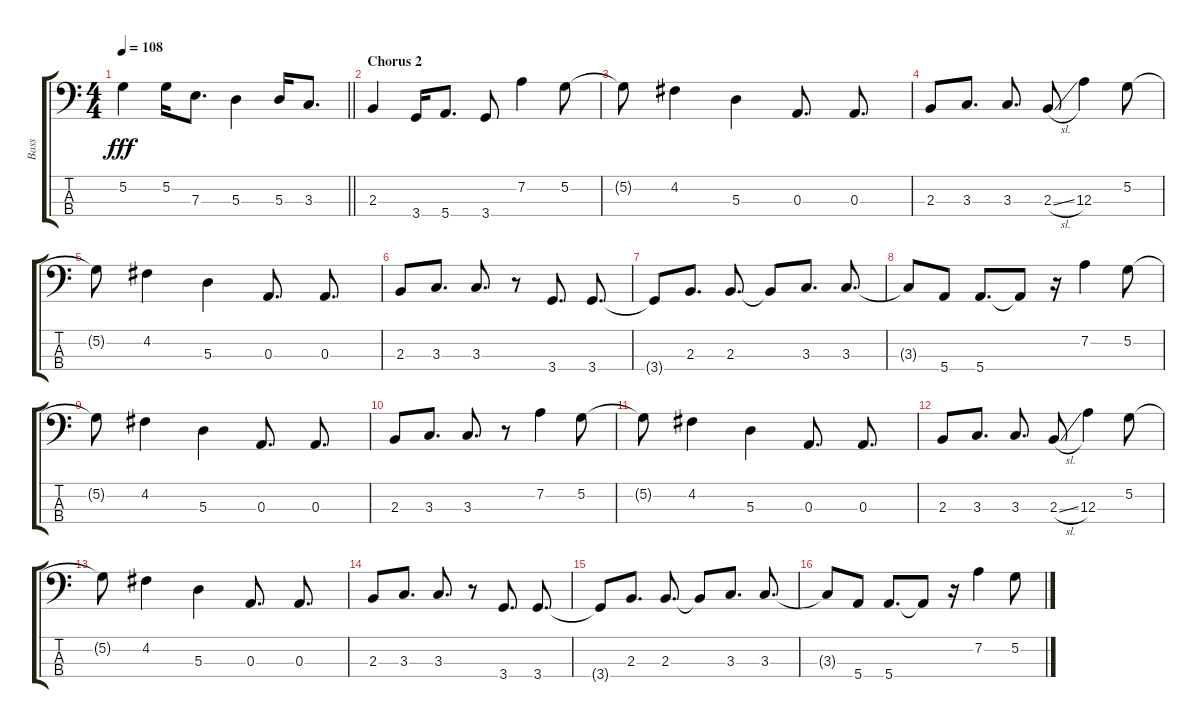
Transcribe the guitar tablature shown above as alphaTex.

\track ("Bass" "Bass") {instrument electricbassfinger}
\staff {score tabs}
\tuning (G2 D2 A1 E1) {hide}
\ts (4 4)
\tempo 108
\clef f4
\barLineRight lightlight
\ks c
5.2.4{dy fff} 5.2.16 7.3.8{d} 5.3.4 5.3.16 3.3.8{d} |
\section ("" "Chorus 2")
2.3.4 3.4.16 5.4.8{d} 3.4.8 7.2.4 5.2.8 |
5.2{t}.8 4.2.4 5.3.4 0.3.8{d} 0.3.8{d} |
2.3.8 3.3.8{d} 3.3.8{d} 2.3{sl}.8 12.3.4 5.2.8 |
5.2{t}.8 4.2.4 5.3.4 0.3.8{d} 0.3.8{d} |
2.3.8 3.3.8{d} 3.3.8{d} r.8 3.4.8{d} 3.4.8{d} |
3.4{t}.8 2.3.8{d} 2.3.8{d} 2.3{t}.8 3.3.8{d} 3.3.8{d} |
3.3{t}.8 5.4.8 5.4.8{d} 5.4{t}.8 r.16 7.2.4 5.2.8 |
5.2{t}.8 4.2.4 5.3.4 0.3.8{d} 0.3.8{d} |
2.3.8 3.3.8{d} 3.3.8{d} r.8 7.2.4 5.2.8 |
5.2{t}.8 4.2.4 5.3.4 0.3.8{d} 0.3.8{d} |
2.3.8 3.3.8{d} 3.3.8{d} 2.3{sl}.8 12.3.4 5.2.8 |
5.2{t}.8 4.2.4 5.3.4 0.3.8{d} 0.3.8{d} |
2.3.8 3.3.8{d} 3.3.8{d} r.8 3.4.8{d} 3.4.8{d} |
3.4{t}.8 2.3.8{d} 2.3.8{d} 2.3{t}.8 3.3.8{d} 3.3.8{d} |
3.3{t}.8 5.4.8 5.4.8{d} 5.4{t}.8 r.16 7.2.4 5.2.8
